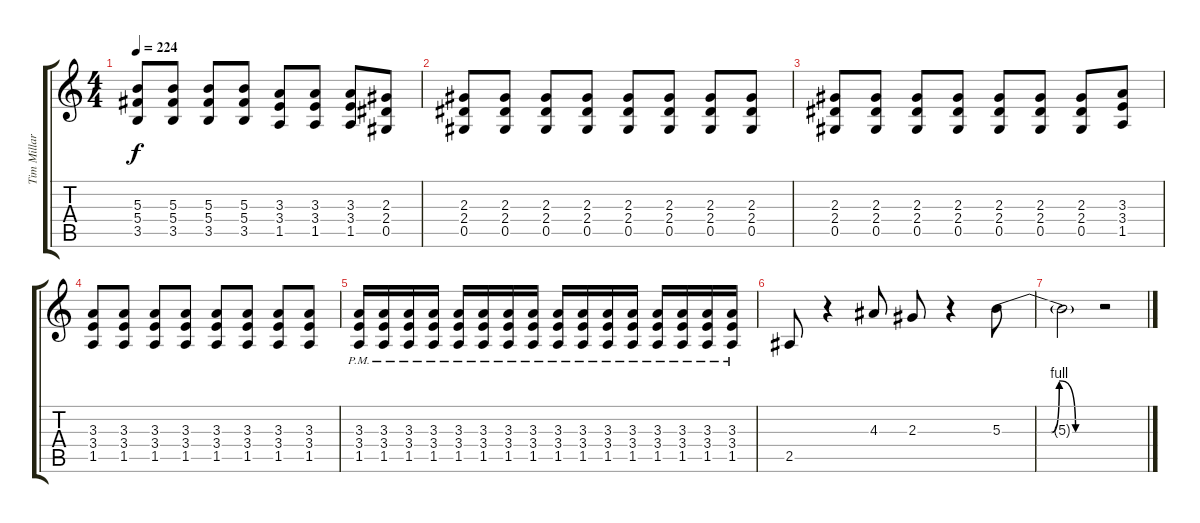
\track ("Tim Millar" "Tim Millar") {instrument distortionguitar}
\staff {score tabs}
\tuning (Eb4 Bb3 Gb3 Db3 Ab2 Eb2) {hide}
\ts (4 4)
\tempo 224
\clef g2
\ks c
(5.3 5.4 3.5).8{dy f} (5.3 5.4 3.5).8 (5.3 5.4 3.5).8 (5.3 5.4 3.5).8 (3.3 3.4 1.5).8 (3.3 3.4 1.5).8 (3.3 3.4 1.5).8 (2.3 2.4 0.5).8 |
(2.3 2.4 0.5).8 (2.3 2.4 0.5).8 (2.3 2.4 0.5).8 (2.3 2.4 0.5).8 (2.3 2.4 0.5).8 (2.3 2.4 0.5).8 (2.3 2.4 0.5).8 (2.3 2.4 0.5).8 |
(2.3 2.4 0.5).8 (2.3 2.4 0.5).8 (2.3 2.4 0.5).8 (2.3 2.4 0.5).8 (2.3 2.4 0.5).8 (2.3 2.4 0.5).8 (2.3 2.4 0.5).8 (3.3 3.4 1.5).8 |
(3.3 3.4 1.5).8 (3.3 3.4 1.5).8 (3.3 3.4 1.5).8 (3.3 3.4 1.5).8 (3.3 3.4 1.5).8 (3.3 3.4 1.5).8 (3.3 3.4 1.5).8 (3.3 3.4 1.5).8 |
(3.3{pm} 3.4{pm} 1.5{pm}).16 (3.3{pm} 3.4{pm} 1.5{pm}).16 (3.3{pm} 3.4{pm} 1.5{pm}).16 (3.3{pm} 3.4{pm} 1.5{pm}).16 (3.3{pm} 3.4{pm} 1.5{pm}).16 (3.3{pm} 3.4{pm} 1.5{pm}).16 (3.3{pm} 3.4{pm} 1.5{pm}).16 (3.3{pm} 3.4{pm} 1.5{pm}).16 (3.3{pm} 3.4{pm} 1.5{pm}).16 (3.3{pm} 3.4{pm} 1.5{pm}).16 (3.3{pm} 3.4{pm} 1.5{pm}).16 (3.3{pm} 3.4{pm} 1.5{pm}).16 (3.3{pm} 3.4{pm} 1.5{pm}).16 (3.3{pm} 3.4{pm} 1.5{pm}).16 (3.3{pm} 3.4{pm} 1.5{pm}).16 (3.3{pm} 3.4{pm} 1.5{pm}).16 |
2.5.8 r.4 4.3.8 2.3.8 r.4 5.3{be (custom 0 0 30 0 35 4 45 0 60 0)}.8 |
5.3{t}.2 r.2
